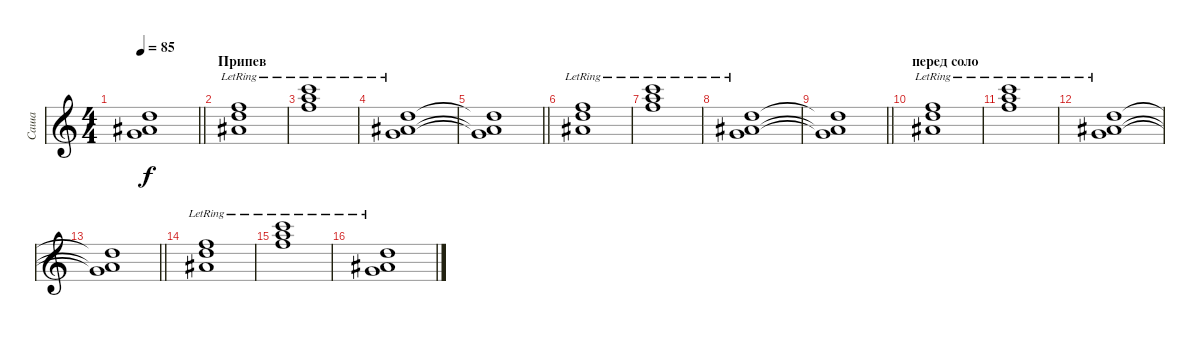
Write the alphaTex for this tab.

\track ("Саша" "Саша") {instrument stringensemble1}
\staff {score}
\tuning (E4 B3 G3 D3 A2 E2) {hide}
\ts (4 4)
\tempo 85
\clef g2
\barLineRight lightlight
\ks c
(3.1{t} 11.2{t} 19.3{t}).1{dy f} |
\section ("" "Припев")
(6.1{lr} 15.2{lr} 22.3{lr}).1 |
(13.1{lr} 22.2{lr} 29.3{lr}).1 |
(3.1{lr} 11.2{lr} 19.3{lr}).1 |
\barLineRight lightlight
(3.1{t} 11.2{t} 19.3{t}).1 |
(6.1{lr} 15.2{lr} 22.3{lr}).1 |
(13.1{lr} 22.2{lr} 29.3{lr}).1 |
(3.1{lr} 11.2{lr} 19.3{lr}).1 |
\barLineRight lightlight
(3.1{t} 11.2{t} 19.3{t}).1 |
\section ("" "перед соло")
(6.1{lr} 15.2{lr} 22.3{lr}).1 |
(13.1{lr} 22.2{lr} 29.3{lr}).1 |
(3.1{lr} 11.2{lr} 19.3{lr}).1 |
\barLineRight lightlight
(3.1{t} 11.2{t} 19.3{t}).1 |
(6.1{lr} 15.2{lr} 22.3{lr}).1 |
(13.1{lr} 22.2{lr} 29.3{lr}).1 |
(3.1{lr} 11.2{lr} 19.3{lr}).1
